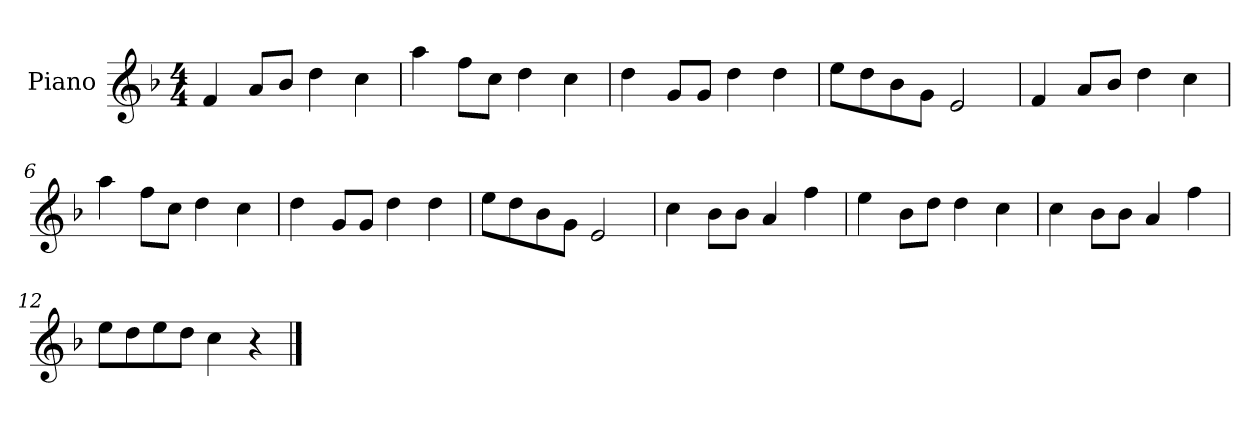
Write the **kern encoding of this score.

**kern
*part1
*staff1
*I"Piano
*I'P-no
*clefG2
*k[b-]
*M4/4
*MM90
=1
4f/
8a/L
8b-/J
4dd\
4cc\
=2
4aa\
8ff\L
8cc\J
4dd\
4cc\
=3
4dd\
8g/L
8g/J
4dd\
4dd\
=4
8ee\L
8dd\
8b-\
8g\J
2e/
=5
4f/
8a/L
8b-/J
4dd\
4cc\
=6
4aa\
8ff\L
8cc\J
4dd\
4cc\
=7
4dd\
8g/L
8g/J
4dd\
4dd\
!!LO:LB:g=z
=8
8ee\L
8dd\
8b-\
8g\J
2e/
=9
4cc\
8b-\L
8b-\J
4a/
4ff\
=10
4ee\
8b-\L
8dd\J
4dd\
4cc\
=11
4cc\
8b-\L
8b-\J
4a/
4ff\
=12
8ee\L
8dd\
8ee\
8dd\J
4cc\
4r
==
*-
